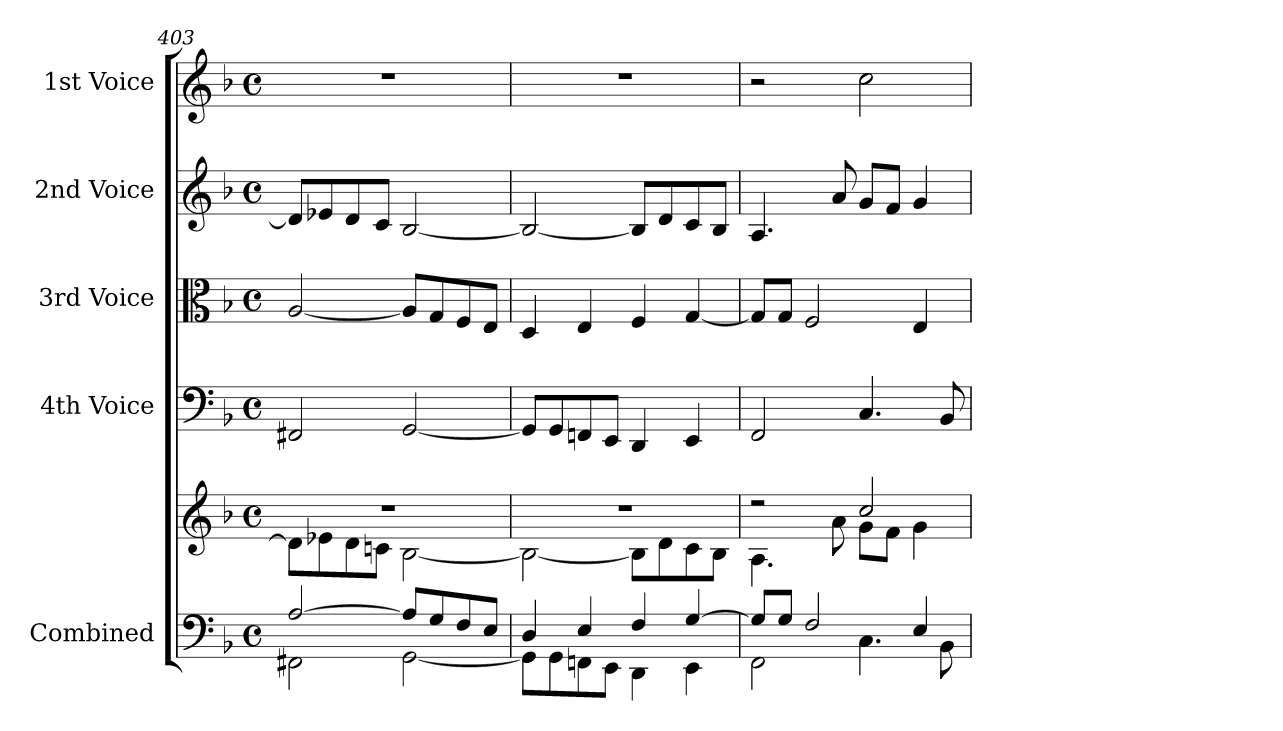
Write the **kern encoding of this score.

**kern	**kern	**kern	**kern	**kern	**kern
*part5	*part5	*part4	*part3	*part2	*part1
*staff6	*staff5	*staff4	*staff3	*staff2	*staff1
*I"Combined	*	*I"4th Voice	*I"3rd Voice	*I"2nd Voice	*I"1st Voice
*clefF4	*clefG2	*clefF4	*clefC3	*clefG2	*clefG2
*k[b-]	*k[b-]	*k[b-]	*k[b-]	*k[b-]	*k[b-]
*M4/4	*M4/4	*M4/4	*M4/4	*M4/4	*M4/4
*met(c)	*met(c)	*met(c)	*met(c)	*met(c)	*met(c)
=403	=403	=403	=403	=403	=403
*^	*^	*	*	*	*
[2A/	2FF#X\	1r	8d\L]	2FF#X/	[2A/	8d/L]	1r
.	.	.	8e-X\	.	.	8e-X/	.
.	.	.	8d\	.	.	8d/	.
.	.	.	8cn\J	.	.	8c/J	.
8A/L]	[2GG\	.	[2B-\	[2GG/	8A/L]	[2B-/	.
8G/	.	.	.	.	8G/	.	.
8F/	.	.	.	.	8F/	.	.
8E/J	.	.	.	.	8E/J	.	.
=404	=404	=404	=404	=404	=404	=404	=404
4D/	8GG\L]	1r	2B-\_	8GG/L]	4D/	2B-/_	1r
.	8GG\	.	.	8GG/	.	.	.
4E/	8FFn\	.	.	8FFn/	4E/	.	.
.	8EE\J	.	.	8EE/J	.	.	.
4F/	4DD\	.	8B-\L]	4DD/	4F/	8B-/L]	.
.	.	.	8d\	.	.	8d/	.
[4G/	4EE\	.	8c\	4EE/	[4G/	8c/	.
.	.	.	8B-\J	.	.	8B-/J	.
=405	=405	=405	=405	=405	=405	=405	=405
8G/L]	2FF\	2r	4.A\	2FF/	8G/L]	4.A/	2r
8G/J	.	.	.	.	8G/J	.	.
2F/	.	.	.	.	2F/	.	.
.	.	.	8a\	.	.	8a/	.
.	4.C\	2cc/	8g\L	4.C/	.	8g/L	2cc\
.	.	.	8f\J	.	.	8f/J	.
4E/	.	.	4g\	.	4E/	4g/	.
.	8BB-\	.	.	8BB-/	.	.	.
*v	*v	*	*	*	*	*	*
*	*v	*v	*	*	*	*
=	=	=	=	=	=
*-	*-	*-	*-	*-	*-
